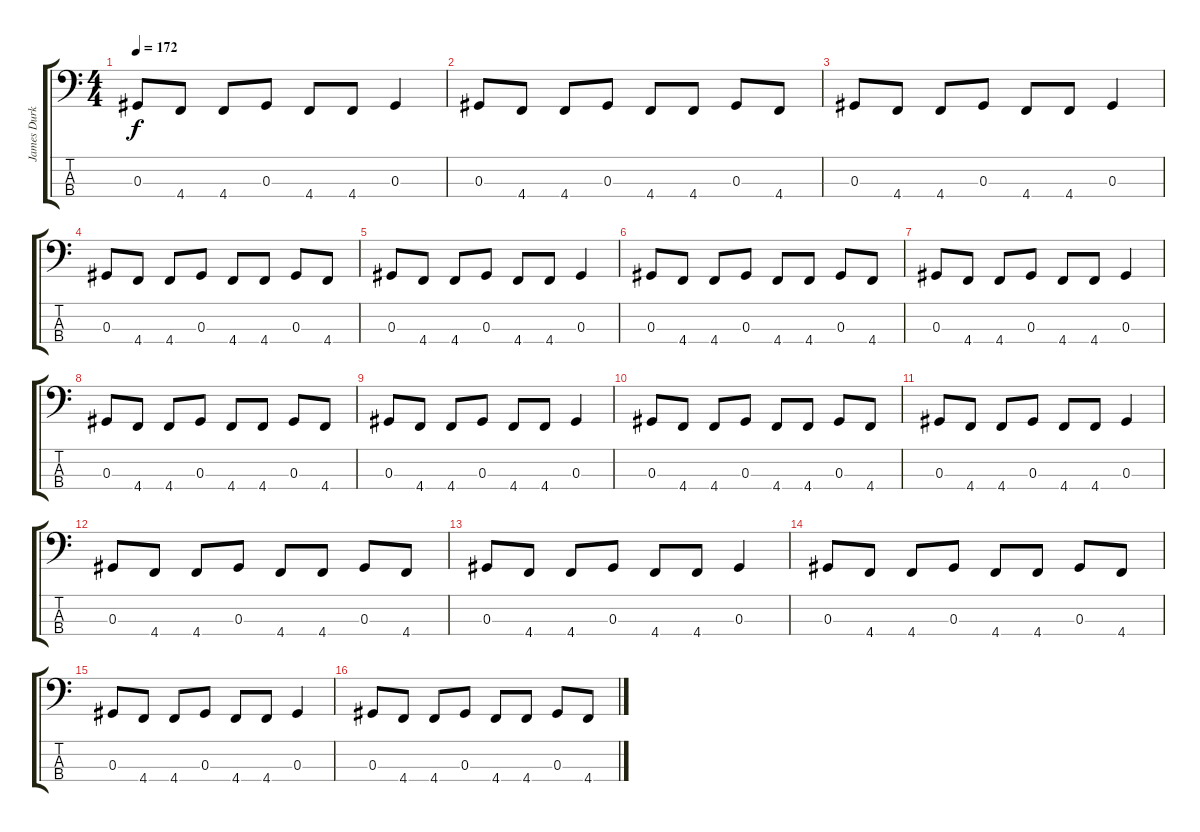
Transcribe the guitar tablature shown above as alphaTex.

\track ("James Durkin (Bass)" "James Durk") {instrument electricbasspick}
\staff {score tabs}
\tuning (Gb2 Db2 Ab1 Db1) {hide}
\ts (4 4)
\tempo 172
\clef f4
\ks c
0.3.8{dy f} 4.4.8 4.4.8 0.3.8 4.4.8 4.4.8 0.3.4 |
0.3.8 4.4.8 4.4.8 0.3.8 4.4.8 4.4.8 0.3.8 4.4.8 |
0.3.8 4.4.8 4.4.8 0.3.8 4.4.8 4.4.8 0.3.4 |
0.3.8 4.4.8 4.4.8 0.3.8 4.4.8 4.4.8 0.3.8 4.4.8 |
0.3.8 4.4.8 4.4.8 0.3.8 4.4.8 4.4.8 0.3.4 |
0.3.8 4.4.8 4.4.8 0.3.8 4.4.8 4.4.8 0.3.8 4.4.8 |
0.3.8 4.4.8 4.4.8 0.3.8 4.4.8 4.4.8 0.3.4 |
0.3.8 4.4.8 4.4.8 0.3.8 4.4.8 4.4.8 0.3.8 4.4.8 |
0.3.8 4.4.8 4.4.8 0.3.8 4.4.8 4.4.8 0.3.4 |
0.3.8 4.4.8 4.4.8 0.3.8 4.4.8 4.4.8 0.3.8 4.4.8 |
0.3.8 4.4.8 4.4.8 0.3.8 4.4.8 4.4.8 0.3.4 |
0.3.8 4.4.8 4.4.8 0.3.8 4.4.8 4.4.8 0.3.8 4.4.8 |
0.3.8 4.4.8 4.4.8 0.3.8 4.4.8 4.4.8 0.3.4 |
0.3.8 4.4.8 4.4.8 0.3.8 4.4.8 4.4.8 0.3.8 4.4.8 |
0.3.8 4.4.8 4.4.8 0.3.8 4.4.8 4.4.8 0.3.4 |
0.3.8 4.4.8 4.4.8 0.3.8 4.4.8 4.4.8 0.3.8 4.4.8
